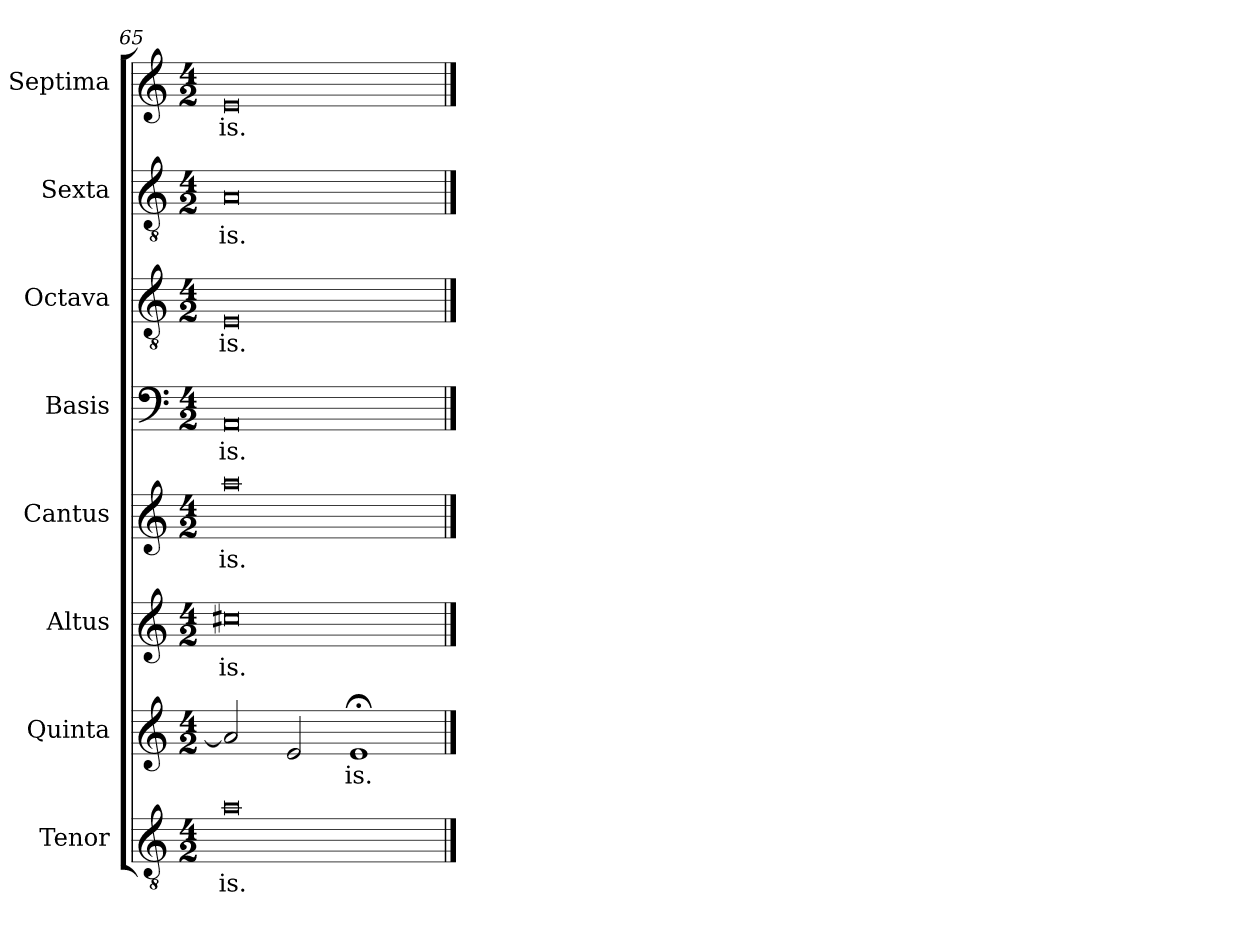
**kern	**text	**kern	**text	**kern	**text	**kern	**text	**kern	**text	**kern	**text	**kern	**text	**kern	**text
*part8	*part8	*part7	*part7	*part6	*part6	*part5	*part5	*part4	*part4	*part3	*part3	*part2	*part2	*part1	*part1
*staff8	*staff8	*staff7	*staff7	*staff6	*staff6	*staff5	*staff5	*staff4	*staff4	*staff3	*staff3	*staff2	*staff2	*staff1	*staff1
*I"Tenor	*	*I"Quinta	*	*I"Altus	*	*I"Cantus	*	*I"Basis	*	*I"Octava	*	*I"Sexta	*	*I"Septima	*
*I'T	*	*	*	*I'A	*	*I'C	*	*I'B	*	*	*	*	*	*	*
*clefGv2	*	*clefG2	*	*clefG2	*	*clefG2	*	*clefF4	*	*clefGv2	*	*clefGv2	*	*clefG2	*
*k[]	*	*k[]	*	*k[]	*	*k[]	*	*k[]	*	*k[]	*	*k[]	*	*k[]	*
*C:	*	*C:	*	*C:	*	*C:	*	*C:	*	*C:	*	*C:	*	*C:	*
*M4/2	*	*M4/2	*	*M4/2	*	*M4/2	*	*M4/2	*	*M4/2	*	*M4/2	*	*M4/2	*
=65	=65	=65	=65	=65	=65	=65	=65	=65	=65	=65	=65	=65	=65	=65	=65
!	!LO:LY:b	!	!	!	!LO:LY:b	!	!LO:LY:b	!	!LO:LY:b	!	!LO:LY:b	!	!LO:LY:b	!	!LO:LY:b
0a	-is.	2a/]	.	0cc#X	-is.	0aa	-is.	0AA	-is.	0E	-is.	0A	-is.	0e	-is.
.	.	2e/	.	.	.	.	.	.	.	.	.	.	.	.	.
!	!	!	!LO:LY:b	!	!	!	!	!	!	!	!	!	!	!	!
.	.	1e;<	-is.	.	.	.	.	.	.	.	.	.	.	.	.
==	==	==	==	==	==	==	==	==	==	==	==	==	==	==	==
*-	*-	*-	*-	*-	*-	*-	*-	*-	*-	*-	*-	*-	*-	*-	*-
